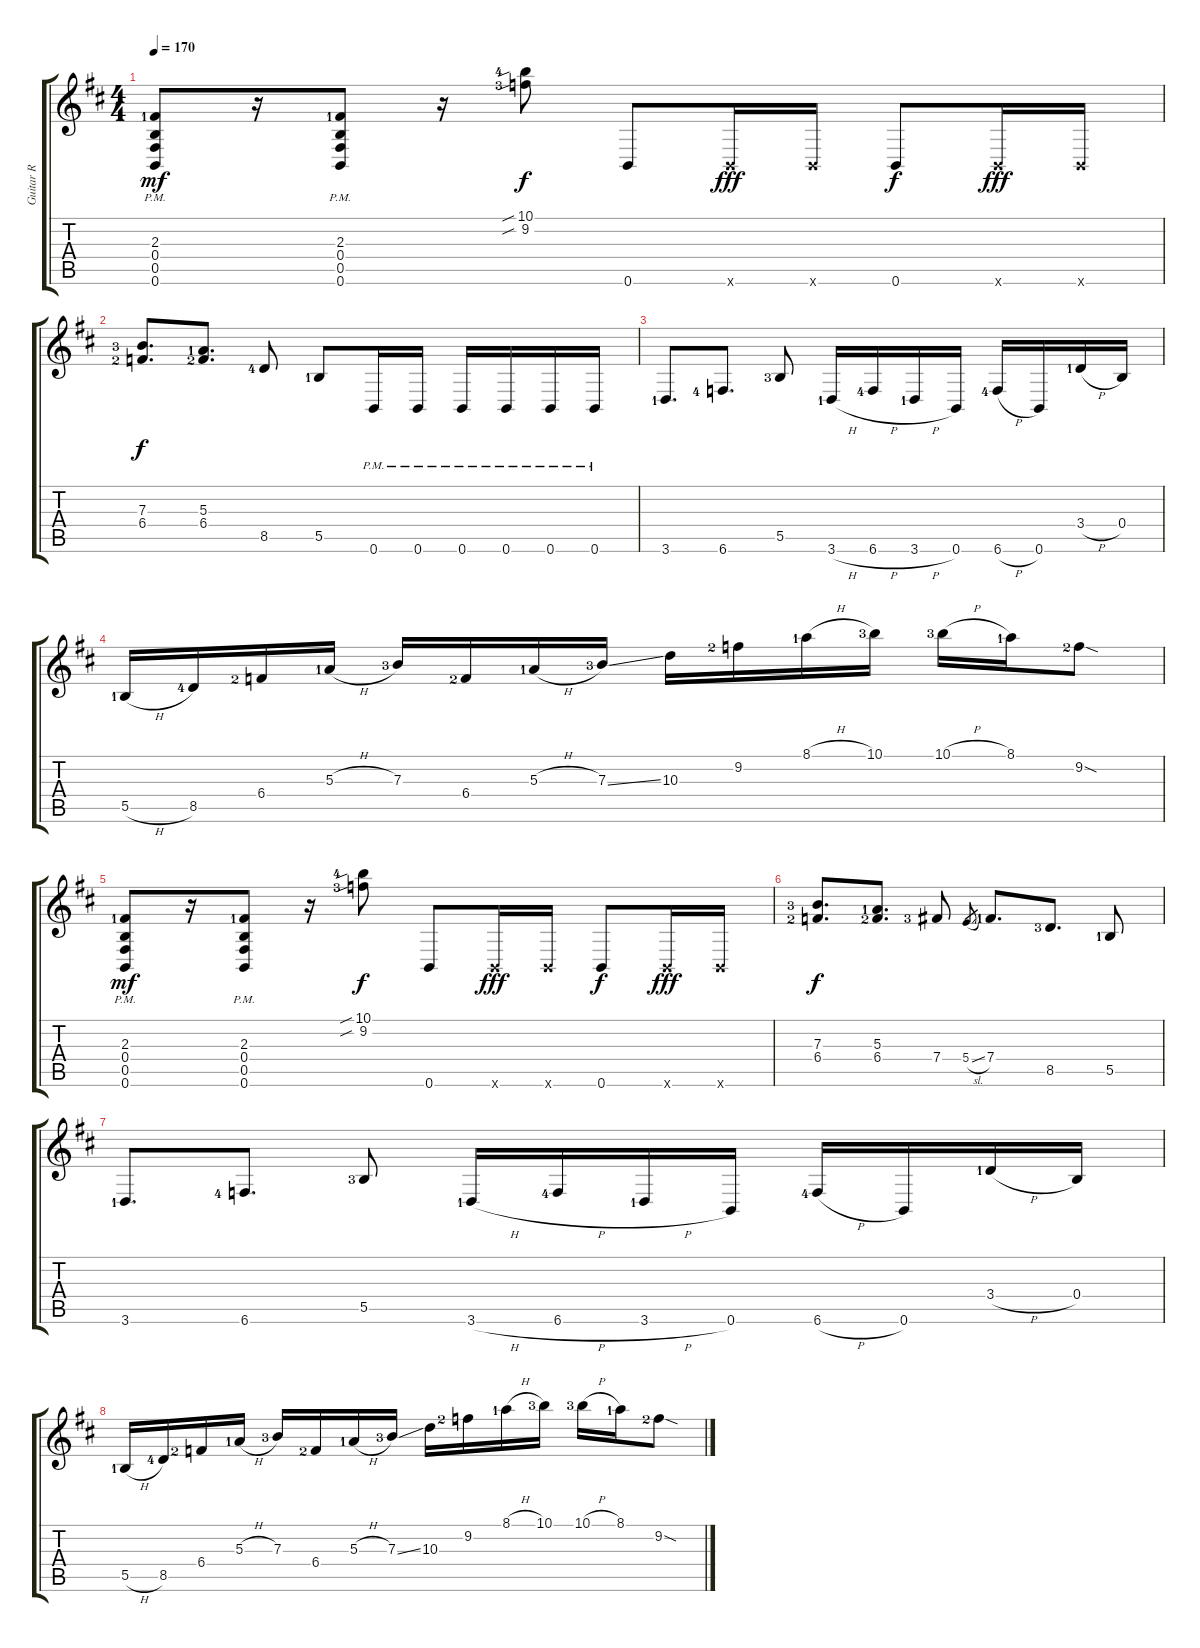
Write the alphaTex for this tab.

\track ("Guitar R" "Guitar R") {instrument distortionguitar}
\staff {score tabs}
\tuning (Db4 Ab3 E3 B2 Gb2 B1) {hide}
\ts (4 4)
\tempo 170
\clef g2
\ks bminor
(2.3{lf 2} 0.4 0.5{pm} 0.6).8{dy mf instrument distortionguitar} r.16 (2.3{lf 2} 0.4{pm} 0.5 0.6).8 r.16 (10.1{sib lf 5} 9.2{sib lf 4}).8{dy f} 0.6.8 0.6{x}.16{dy fff} 0.6{x}.16 0.6.8{dy f} 0.6{x}.16{dy fff} 0.6{x}.16 |
(7.3{lf 4} 6.4{lf 3}).8{d dy f} (5.3{lf 2} 6.4{lf 3}).8{d} 8.5{lf 5}.8 5.5{lf 2}.8 0.6{pm}.16 0.6{pm}.16 0.6{pm}.16 0.6{pm}.16 0.6{pm}.16 0.6{pm}.16 |
3.6{lf 2}.8{d} 6.6{lf 5}.8{d} 5.5{lf 4}.8 3.6{h lf 2}.16 6.6{h lf 5}.16 3.6{h lf 2}.16 0.6.16 6.6{h lf 5}.16 0.6.16 3.4{h lf 2}.16 0.4.16 |
5.5{h lf 2}.16 8.5{lf 5}.16 6.4{lf 3}.16 5.3{h lf 2}.16 7.3{lf 4}.16 6.4{lf 3}.16 5.3{h lf 2}.16 7.3{ss lf 4}.16 10.3.16 9.2{lf 3}.16 8.1{h lf 2}.16 10.1{lf 4}.16 10.1{h lf 4}.16 8.1{lf 2}.16 9.2{sod lf 3}.8 |
(2.3{lf 2} 0.4 0.5{pm} 0.6).8{dy mf} r.16 (2.3{lf 2} 0.4{pm} 0.5 0.6).8 r.16 (10.1{sib lf 5} 9.2{sib lf 4}).8{dy f} 0.6.8 0.6{x}.16{dy fff} 0.6{x}.16 0.6.8{dy f} 0.6{x}.16{dy fff} 0.6{x}.16 |
(7.3{lf 4} 6.4{lf 3}).8{d dy f} (5.3{lf 2} 6.4{lf 3}).8{d} 7.4{lf 4}.8 5.4{sl}.8{gr} 7.4{lf 2}.8{d} 8.5{lf 4}.8{d} 5.5{lf 2}.8 |
3.6{lf 2}.8{d} 6.6{lf 5}.8{d} 5.5{lf 4}.8 3.6{h lf 2}.16 6.6{h lf 5}.16 3.6{h lf 2}.16 0.6.16 6.6{h lf 5}.16 0.6.16 3.4{h lf 2}.16 0.4.16 |
5.5{h lf 2}.16 8.5{lf 5}.16 6.4{lf 3}.16 5.3{h lf 2}.16 7.3{lf 4}.16 6.4{lf 3}.16 5.3{h lf 2}.16 7.3{ss lf 4}.16 10.3.16 9.2{lf 3}.16 8.1{h lf 2}.16 10.1{lf 4}.16 10.1{h lf 4}.16 8.1{lf 2}.16 9.2{sod lf 3}.8
